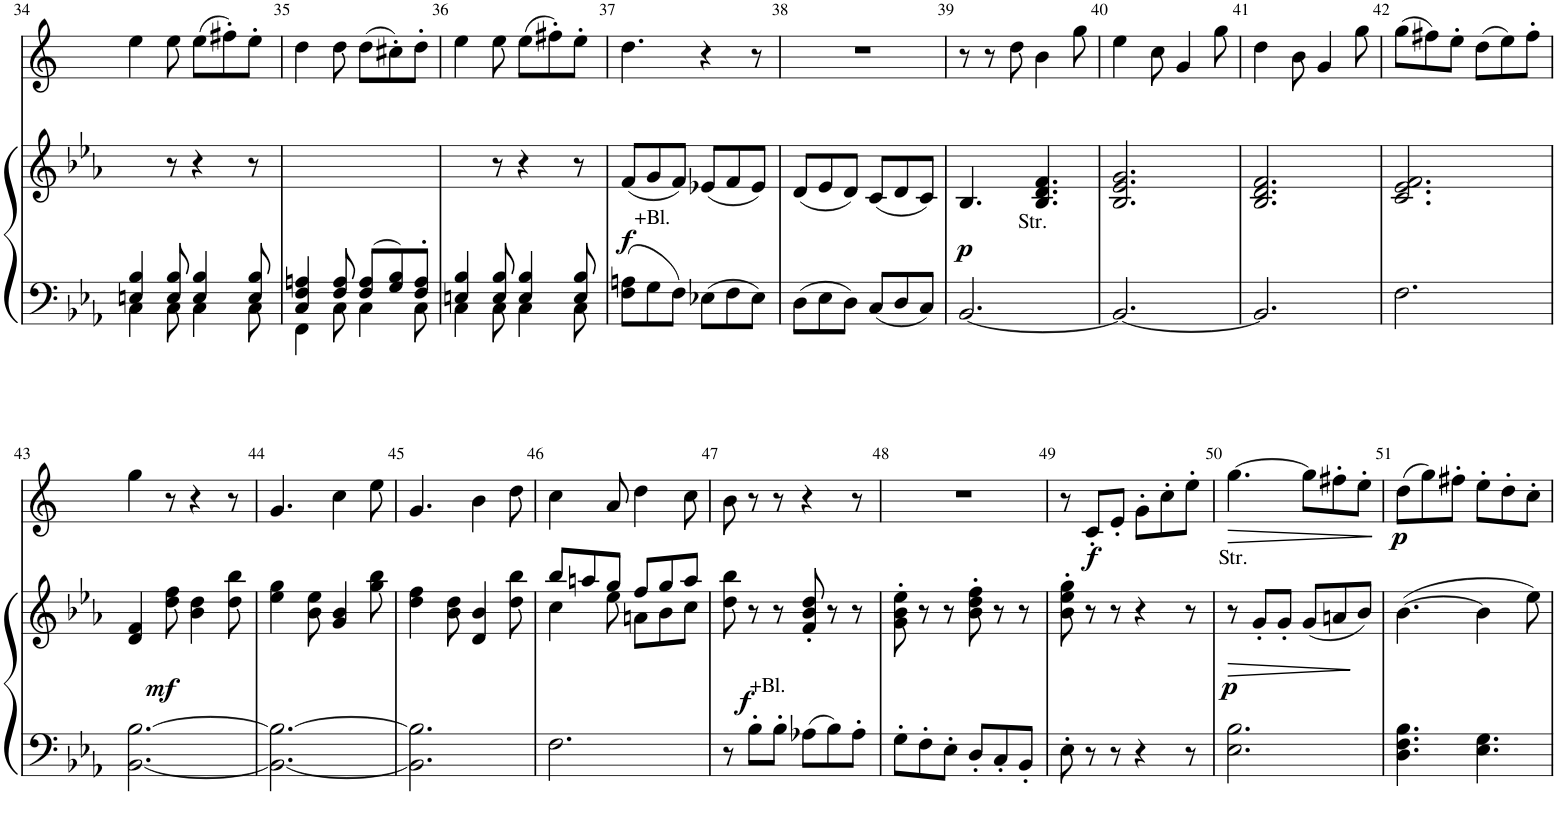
**kern	**kern	**dynam	**kern	**dynam
*part2	*part2	*part2	*part1	*part1
*staff3	*staff2	*staff2/3	*staff1	*staff1
*I"Klavier	*	*	*I"Horn in Eb	*
*	*	*	*I'Hn	*
!!LO:PB:g=z
*clefF4	*clefG2	*	*clefG2	*
*	*	*	*Trd5c9	*
*k[b-e-a-]	*k[b-e-a-]	*	*k[]	*
*M6/8	*M6/8	*	*M6/8	*
=34	=34	=34	=34	=34
*^	*	*	*	*
4En/ 4B-/	4C\	4ryy	.	4ee\	.
8E/ 8B-/	8C\	8r	.	8ee\	.
4E/ 4B-/	4C\	4r	.	(8ee\L	.
.	.	.	.	8ff#X'\)	.
8E/ 8B-/	8C\	8r	.	8ee'\J	.
=35	=35	=35	=35	=35	=35
4C/ 4F/ 4An/	4FF\	2.ryy	.	4dd\	.
8F/ 8A/	8C\	.	.	8dd\	.
8F/ 8A/L	4C\	.	.	(8dd\L	.
8G/ 8B-/	.	.	.	8cc#X'\)	.
8F/' 8A/'J	8C\	.	.	8dd'\J	.
=36	=36	=36	=36	=36	=36
4En/ 4B-/	4C\	4ryy	.	4ee\	.
8E/ 8B-/	8C\	8r	.	8ee\	.
4E/ 4B-/	4C\	4r	.	(8ee\L	.
.	.	.	.	8ff#X'\)	.
8E/ 8B-/	8C\	8r	.	8ee'\J	.
*v	*v	*	*	*	*
=37	=37	=37	=37	=37
8F\ 8An\L	(8f/L	.	4.dd\	.
!LO:TX:a:t=+Bl.	!	!	!	!
8G\	8g/	.	.	.
8F\J	8f/J)	.	.	.
8E-X\L	(8e-X/L	.	4r	.
8F\	8f/	.	.	.
8E-\J	8e-/J)	.	8r	.
=38	=38	=38	=38	=38
8D\L	(8d/L	.	2.r	.
8E-\	8e-/	.	.	.
8D\J	8d/J)	.	.	.
8C/L	(8c/L	.	.	.
8D/	8d/	.	.	.
8C/J	8c/J)	.	.	.
=39	=39	=39	=39	=39
!LO:TX:a:t=Str.	!	!	!	!
[2.BB-/	4.B-/	.	8r	.
.	.	.	8r	.
.	.	.	8dd\	.
.	4.B-/ 4.d/ 4.f/	.	4b\	.
.	.	.	8gg\	.
=40	=40	=40	=40	=40
2.BB-/_	2.B-/ 2.e-/ 2.g/	.	4ee\	.
.	.	.	8cc\	.
.	.	.	4g/	.
.	.	.	8gg\	.
=41	=41	=41	=41	=41
2.BB-/]	2.B-/ 2.d/ 2.f/	.	4dd\	.
.	.	.	8b\	.
.	.	.	4g/	.
.	.	.	8gg\	.
=42	=42	=42	=42	=42
2.F\	2.c/ 2.e-/ 2.f/	.	(8gg\L	.
.	.	.	8ff#X\)	.
.	.	.	8ee'\J	.
.	.	.	(8dd\L	.
.	.	.	8ee\)	.
.	.	.	8ff#'\J	.
!!LO:LB:g=z
=43	=43	=43	=43	=43
[2.BB-\ [2.B-\	4d/ 4f/	.	4gg\	.
.	8dd\ 8ff\	.	8r	.
.	4b-\ 4dd\	.	4r	.
.	8dd\ 8bb-\	.	8r	.
=44	=44	=44	=44	=44
2.BB-\_ 2.B-\_	4ee-\ 4gg\	.	4.g/	.
.	8b-\ 8ee-\	.	.	.
.	4g/ 4b-/	.	4cc\	.
.	8gg\ 8bb-\	.	8ee\	.
=45	=45	=45	=45	=45
2.BB-\] 2.B-\]	4dd\ 4ff\	.	4.g/	.
.	8b-\ 8dd\	.	.	.
.	4d/ 4b-/	.	4b\	.
.	8dd\ 8bb-\	.	8dd\	.
=46	=46	=46	=46	=46
*	*^	*	*	*
2.F\	8bb-/L	4cc\	.	4cc\	.
.	8aan/	.	.	.	.
.	8gg/J	8ee-\	.	8a/	.
.	8ff/L	8an\L	.	4dd\	.
.	8gg/	8b-\	.	.	.
.	8aa/J	8cc\J	.	8cc\	.
*	*v	*v	*	*	*
=47	=47	=47	=47	=47
8r	8dd\ 8bb-\	.	8b\	.
!LO:TX:a:t=+Bl.	!	!	!	!
8B-'\L	8r	.	8r	.
8B-'\J	8r	.	8r	.
8A-X\L	8f/' 8b-/' 8dd/'	.	4r	.
8B-\	8r	.	.	.
8A-'\J	8r	.	8r	.
=48	=48	=48	=48	=48
8G'\L	8g\' 8b-\' 8ee-\'	.	2.r	.
8F'\	8r	.	.	.
8E-'\J	8r	.	.	.
8D'/L	8b-\' 8dd\' 8ff\'	.	.	.
8C'/	8r	.	.	.
8BB-'/J	8r	.	.	.
=49	=49	=49	=49	=49
8E-'\	8b-\' 8ee-\' 8gg\'	.	8r	.
8r	8r	.	8c'/L	.
8r	8r	.	8e'/J	.
4r	4r	.	8g'\L	.
.	.	.	8cc'\	.
8r	8r	.	8ee'\J	.
=50	=50	=50	=50	=50
!	!LO:TX:a:t=Str.	!	!	!
!	!	!LO:HP:b	!	!LO:HP:b
2.E-\ 2.B-\	8r	>	[4.gg\	>
.	8g'/L	.	.	.
.	8g'/J	.	.	.
.	(8g/L	.	8gg\L]	.
.	8an/	.	8ff#X'\	.
.	8b-/J)	.	8ee'\J	.
.	.	]	.	]
=51	=51	=51	=51	=51
4.D\ 4.F\ 4.B-\	([4.b-\	.	(8dd\L	.
.	.	.	8gg\)	.
.	.	.	8ff#X'\J	.
4.E-\ 4.G\	4b-\]	.	8ee'\L	.
.	.	.	8dd'\	.
.	8ee-\)	.	8cc'\J	.
=	=	=	=	=
*-	*-	*-	*-	*-
